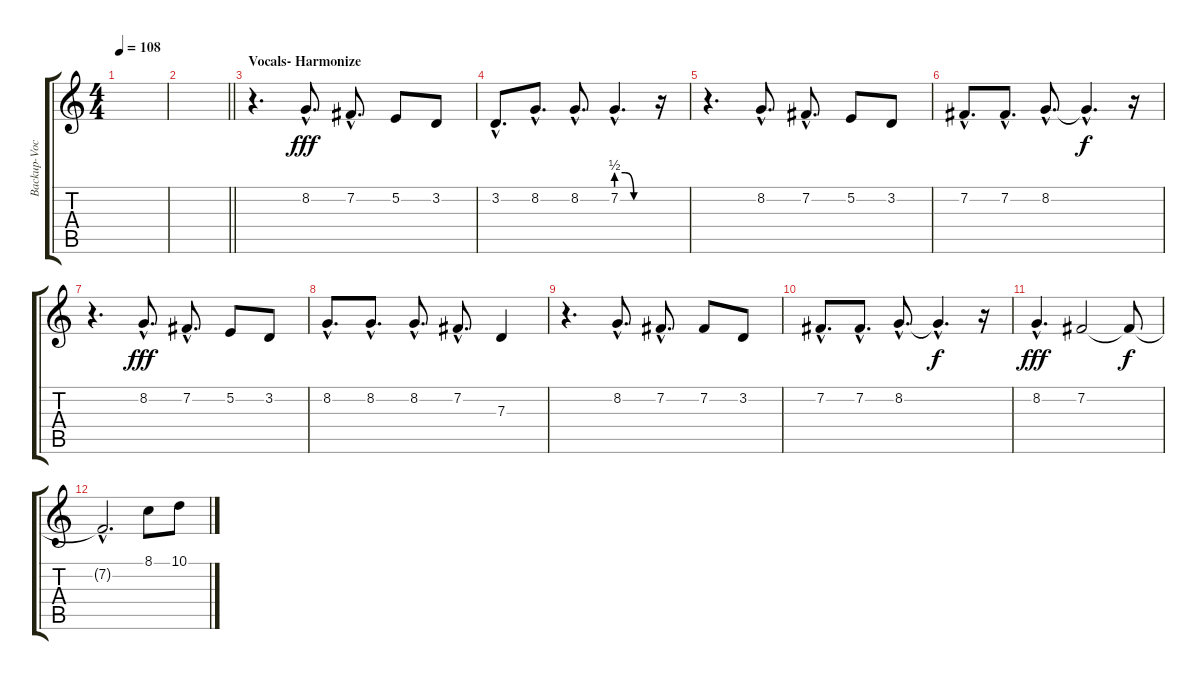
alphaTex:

\track ("Backup-Vocals" "Backup-Voc") {instrument tuba}
\staff {score tabs}
\tuning (E4 B3 G3 D3 A2 E2) {hide}
\ts (4 4)
\tempo 108
\clef g2
\ks c
|
\barLineRight lightlight
|
\section ("" "Vocals- Harmonize")
r.4{d} 8.2{hac}.8{d dy fff} 7.2{hac}.8{d} 5.2.8 3.2.8 |
3.2{hac}.8{d} 8.2{hac}.8{d} 8.2{hac}.8{d} 7.2{be (custom 0 2 15 2 30 0 60 0) hac}.4{d} r.16 |
r.4{d} 8.2{hac}.8{d} 7.2{hac}.8{d} 5.2.8 3.2.8 |
7.2{hac}.8{d} 7.2{hac}.8{d} 8.2{hac}.8{d} 8.2{hac t}.4{d dy f} r.16 |
r.4{d} 8.2{hac}.8{d dy fff} 7.2{hac}.8{d} 5.2.8 3.2.8 |
8.2{hac}.8{d} 8.2{hac}.8{d} 8.2{hac}.8{d} 7.2{hac}.8{d} 7.3.4 |
r.4{d} 8.2{hac}.8{d} 7.2{hac}.8{d} 7.2.8 3.2.8 |
7.2{hac}.8{d} 7.2{hac}.8{d} 8.2{hac}.8{d} 8.2{hac t}.4{d dy f} r.16 |
8.2{hac}.4{d dy fff} 7.2.2 7.2{t}.8{dy f} |
7.2{hac t}.2{d volume 2} 8.1.8 10.1.8
